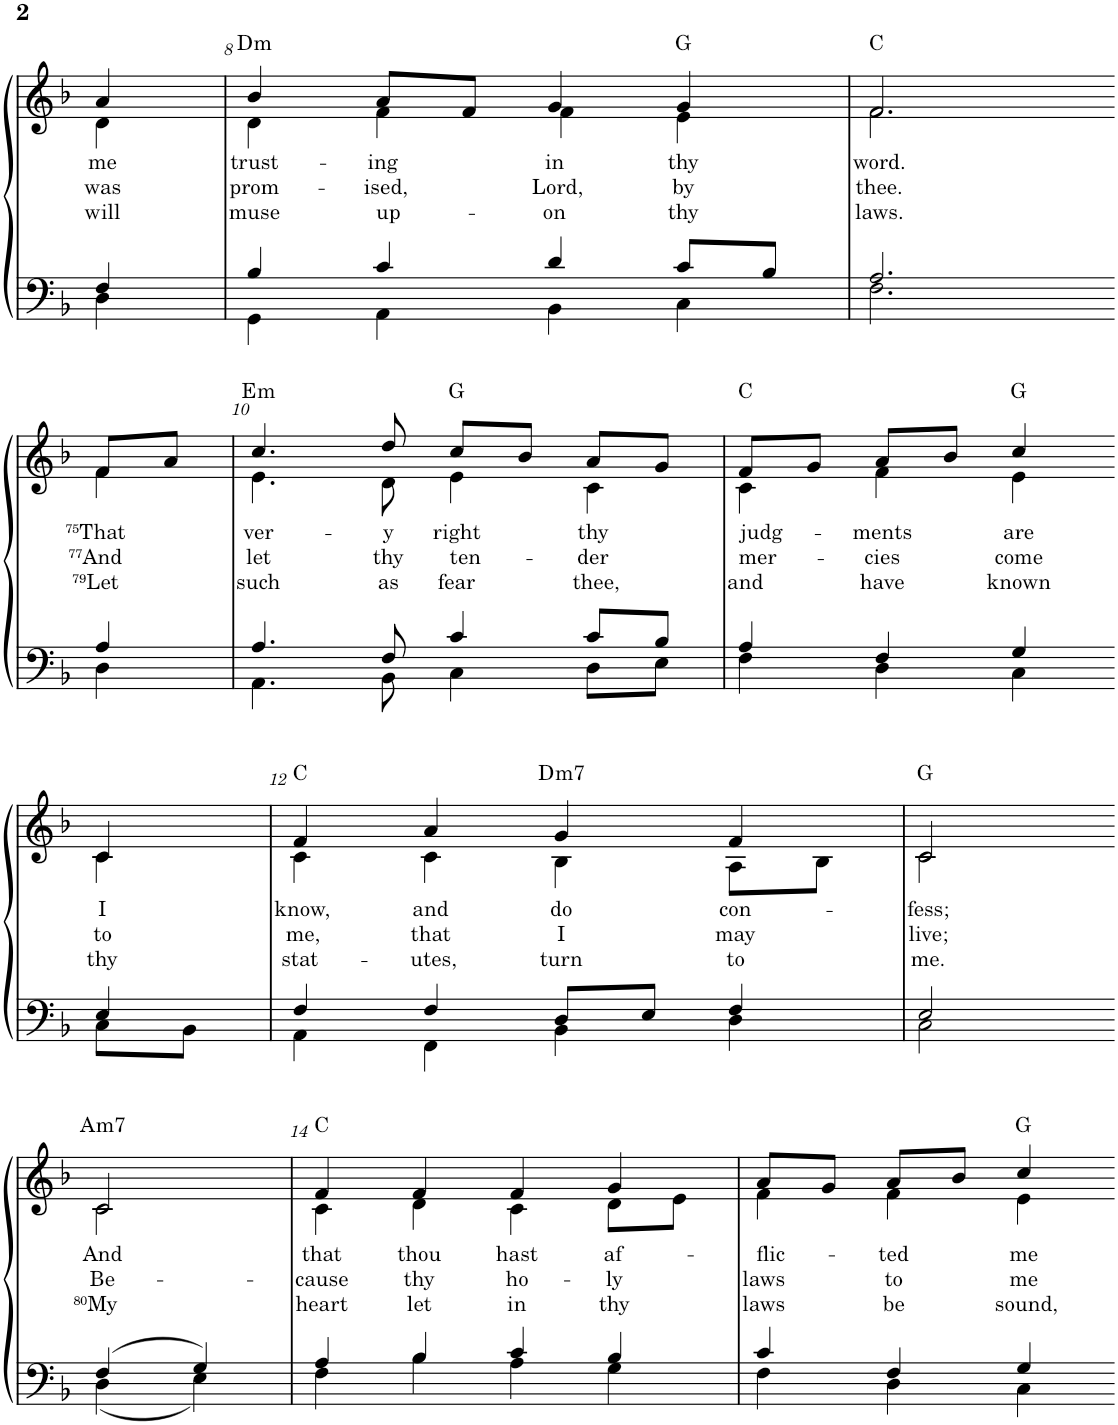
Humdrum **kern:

**kern	**kern	**text	**text	**text	**harte
*part1	*part1	*part1	*part1	*part1	*part1
*staff2	*staff1	*staff1	*staff1	*staff1	*
*I"Choir	*	*	*	*	*
!!LO:PB:g=z
*clefF4	*clefG2	*	*	*	*
*k[b-]	*k[b-]	*	*	*	*
*F:	*F:	*	*	*	*
*M4/4	*M4/4	*	*	*	*
=7X4	=7X4	=7X4	=7X4	=7X4	=7X4
*^	*	*	*	*	*
!	!	!	!LO:LY:b	!LO:LY:b	!LO:LY:b	!
*	*	*^	*	*	*	*
4F/	4D\	4a/	4d\	me	was	will	.
=8	=8	=8	=8	=8	=8	=8	=8
!	!	!	!	!LO:LY:b	!LO:LY:b	!LO:LY:b	!LO:H:kt=m
4B-/	4GG\	4b-/	4d\	trust-	prom-	muse	D:min
!	!	!	!	!LO:LY:b	!LO:LY:b	!LO:LY:b	!
4c/	4AA\	8a/L	4f\	-ing	-ised,	up-	.
.	.	8f/J	.	.	.	.	.
!	!	!	!	!LO:LY:b	!LO:LY:b	!LO:LY:b	!
4d/	4BB-\	4g/	4f\	in	Lord,	-on	.
!	!	!	!	!LO:LY:b	!LO:LY:b	!LO:LY:b	!
8c/L	4C\	4g/	4e\	thy	by	thy	G:maj
8B-/J	.	.	.	.	.	.	.
=9	=9	=9	=9	=9	=9	=9	=9
!	!	!	!	!LO:LY:b	!LO:LY:b	!LO:LY:b	!
2.A/	2.F\	2.f/	2.f\	word.	thee.	laws.	C:maj
!!LO:LB:g=z	!!
=9X5-	=9X5-	=9X5-	=9X5-	=9X5-	=9X5-	=9X5-	=9X5-
!	!	!	!	!LO:LY:b	!LO:LY:b	!LO:LY:b	!
4A/	4D\	8f/L	4f\	⁷⁵That	⁷⁷And	⁷⁹Let	.
.	.	8a/J	.	.	.	.	.
=10	=10	=10	=10	=10	=10	=10	=10
!	!	!	!	!LO:LY:b	!LO:LY:b	!LO:LY:b	!LO:H:kt=m
4.A/	4.AA\	4.cc/	4.e\	ver-	let	such	E:min
!	!	!	!	!LO:LY:b	!LO:LY:b	!LO:LY:b	!
8F/	8BB-\	8dd/	8d\	-y	thy	as	.
!	!	!	!	!LO:LY:b	!LO:LY:b	!LO:LY:b	!
4c/	4C\	8cc/L	4e\	right	ten-	fear	G:maj
.	.	8b-/J	.	.	.	.	.
!	!	!	!	!LO:LY:b	!LO:LY:b	!LO:LY:b	!
8c/L	8D\L	8a/L	4c\	thy	-der	thee,	.
8B-/J	8E\J	8g/J	.	.	.	.	.
=11	=11	=11	=11	=11	=11	=11	=11
!	!	!	!	!LO:LY:b	!LO:LY:b	!LO:LY:b	!
4A/	4F\	8f/L	4c\	judg-	mer-	and	C:maj
.	.	8g/J	.	.	.	.	.
!	!	!	!	!LO:LY:b	!LO:LY:b	!LO:LY:b	!
4F/	4D\	8a/L	4f\	-ments	-cies	have	.
.	.	8b-/J	.	.	.	.	.
!	!	!	!	!LO:LY:b	!LO:LY:b	!LO:LY:b	!
4G/	4C\	4cc/	4e\	are	come	known	G:maj
!!LO:LB:g=z	!!
=11X6-	=11X6-	=11X6-	=11X6-	=11X6-	=11X6-	=11X6-	=11X6-
!	!	!	!	!LO:LY:b	!LO:LY:b	!LO:LY:b	!
4E/	8C\L	4c/	4c\	I	to	thy	.
.	8BB-\J	.	.	.	.	.	.
=12	=12	=12	=12	=12	=12	=12	=12
!	!	!	!	!LO:LY:b	!LO:LY:b	!LO:LY:b	!
4F/	4AA\	4f/	4c\	know,	me,	stat-	C:maj
!	!	!	!	!LO:LY:b	!LO:LY:b	!LO:LY:b	!
4F/	4FF\	4a/	4c\	and	that	-utes,	.
!	!	!	!	!LO:LY:b	!LO:LY:b	!LO:LY:b	!LO:H:kt=m7
8D/L	4BB-\	4g/	4B-\	do	I	turn	D:min7
8E/J	.	.	.	.	.	.	.
!	!	!	!	!LO:LY:b	!LO:LY:b	!LO:LY:b	!
4F/	4D\	4f/	8A\L	con-	may	to	.
.	.	.	8B-\J	.	.	.	.
=13	=13	=13	=13	=13	=13	=13	=13
!	!	!	!	!LO:LY:b	!LO:LY:b	!LO:LY:b	!
2E/	2C\	2c/	2c\	-fess;	live;	me.	G:maj
!!LO:LB:g=z	!!
=13X7-	=13X7-	=13X7-	=13X7-	=13X7-	=13X7-	=13X7-	=13X7-
!	!	!	!	!LO:LY:b	!LO:LY:b	!LO:LY:b	!LO:H:kt=m7
4F/	4D\	2c/	2c\	And	Be-	⁸⁰My	A:min7
4G/	4E\	.	.	.	.	.	.
=14	=14	=14	=14	=14	=14	=14	=14
!	!	!	!	!LO:LY:b	!LO:LY:b	!LO:LY:b	!
4A/	4F\	4f/	4c\	that	-cause	heart	C:maj
!	!	!	!	!LO:LY:b	!LO:LY:b	!LO:LY:b	!
4B-/	4B-\	4f/	4d\	thou	thy	let	.
!	!	!	!	!LO:LY:b	!LO:LY:b	!LO:LY:b	!
4c/	4A\	4f/	4c\	hast	ho-	in	.
!	!	!	!	!LO:LY:b	!LO:LY:b	!LO:LY:b	!
4B-/	4G\	4g/	8d\L	af-	-ly	thy	.
.	.	.	8e\J	.	.	.	.
=15	=15	=15	=15	=15	=15	=15	=15
!	!	!	!	!LO:LY:b	!LO:LY:b	!LO:LY:b	!
4c/	4F\	8a/L	4f\	-flic-	laws	laws	.
.	.	8g/J	.	.	.	.	.
!	!	!	!	!LO:LY:b	!LO:LY:b	!LO:LY:b	!
4F/	4D\	8a/L	4f\	-ted	to	be	.
.	.	8b-/J	.	.	.	.	.
!	!	!	!	!LO:LY:b	!LO:LY:b	!LO:LY:b	!
4G/	4C\	4cc/	4e\	me	me	sound,	G:maj
*v	*v	*	*	*	*	*	*
*	*v	*v	*	*	*	*
=-	=-	=-	=-	=-	=-
*-	*-	*-	*-	*-	*-
